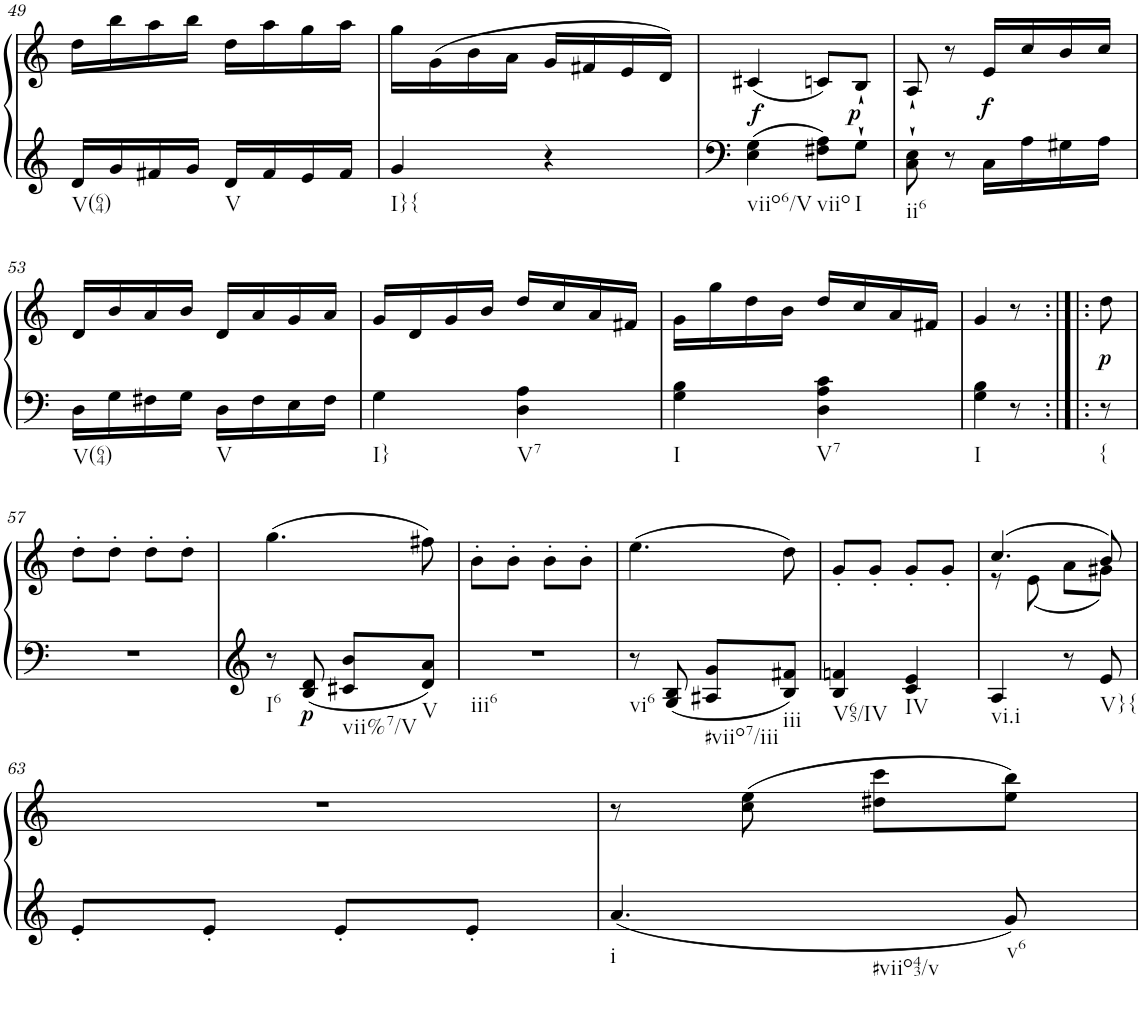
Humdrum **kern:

**kern	**kern	**dynam
*part1	*part1	*part1
*staff2	*staff1	*staff1/2
*I"Klavier linke Hand	*	*
!!LO:PB:g=z
*clefG2	*clefF4	*
*k[]	*k[]	*
*M2/4	*M2/4	*
=49	=49	=49
!LO:TX:b:t=V(64)	!	!
16d/LL	16dd\LL	.
16g/	16bb\	.
16f#X/	16aa\	.
16g/JJ	16bb\JJ	.
!LO:TX:b:t=V	!	!
16d/LL	16dd\LL	.
16f#/	16aa\	.
16e/	16gg\	.
16f#/JJ	16aa\JJ	.
=50	=50	=50
!LO:TX:b:t=I}{	!	!
4g/	16gg\LL	.
.	(16g\	.
.	16b\	.
.	16a\JJ	.
4r	16g/LL	.
.	16f#X/	.
.	16e/	.
.	16d/JJ)	.
=51	=51	=51
!LO:TX:b:t=viio6/V	!	!
!	!	!LO:DY:b
4E\ 4G\	(4c#X/	f
!LO:TX:b:t=viio	!	!
8F#X\ 8A\L	8cn/L)	.
!LO:TX:b:t=I	!	!
!	!	!LO:DY:a=2
8G`\J	8B`/J	p
=52	=52	=52
!LO:TX:b:t=ii6	!	!
8C\` 8E\`	8A`/	.
8r	8r	.
!	!	!LO:DY:b
16C\LL	16e/LL	f
16A\	16cc/	.
16G#X\	16b/	.
16A\JJ	16cc/JJ	.
!!LO:LB:g=z
=53	=53	=53
!LO:TX:b:t=V(64)	!	!
16D\LL	16d/LL	.
16G\	16b/	.
16F#X\	16a/	.
16G\JJ	16b/JJ	.
!LO:TX:b:t=V	!	!
16D\LL	16d/LL	.
16F#\	16a/	.
16E\	16g/	.
16F#\JJ	16a/JJ	.
=54	=54	=54
!LO:TX:b:t=I}	!	!
4G\	16g/LL	.
.	16d/	.
.	16g/	.
.	16b/JJ	.
!LO:TX:b:t=V7	!	!
4D\ 4A\	16dd/LL	.
.	16cc/	.
.	16a/	.
.	16f#X/JJ	.
=55	=55	=55
!LO:TX:b:t=I	!	!
4G\ 4B\	16g\LL	.
.	16gg\	.
.	16dd\	.
.	16b\JJ	.
!LO:TX:b:t=V7	!	!
4D\ 4A\ 4c\	16dd/LL	.
.	16cc/	.
.	16a/	.
.	16f#X/JJ	.
=56	=56	=56
!LO:TX:b:t=I	!	!
4G\ 4B\	4g/	.
8r	8r	.
=56X1:|!|:	=56X1:|!|:	=56X1:|!|:
!LO:TX:b:t={	!	!
!	!	!LO:DY:b
8r	8dd\	p
!!LO:LB:g=z
=57	=57	=57
2r	8dd'\L	.
.	8dd'\J	.
.	8dd'\L	.
.	8dd'\J	.
=58	=58	=58
!LO:TX:b:t=I6	!	!
8r	(4.gg\	.
!	!	!LO:DY:b=2
8B/ 8d/	.	p
!LO:TX:b:t=vii%7/V	!	!
8c#X/ 8b/L	.	.
!LO:TX:b:t=V	!	!
8d/ 8a/J	8ff#X\)	.
=59	=59	=59
!LO:TX:b:t=iii6	!	!
2r	8b'\L	.
.	8b'\J	.
.	8b'\L	.
.	8b'\J	.
=60	=60	=60
!LO:TX:b:t=vi6	!	!
8r	(4.ee\	.
8G/ 8B/	.	.
!LO:TX:b:t=#viio7/iii	!	!
8A#X/ 8g/L	.	.
!LO:TX:b:t=iii	!	!
8B/ 8f#X/J	8dd\)	.
=61	=61	=61
!LO:TX:b:t=V65/IV	!	!
4B/ 4fn/	8g'/L	.
.	8g'/J	.
!LO:TX:b:t=IV	!	!
4c/ 4e/	8g'/L	.
.	8g'/J	.
=62	=62	=62
*	*^	*
!LO:TX:b:t=vi.i	!	!	!
4A/	(4.cc/	8r	.
.	.	(8e\	.
8r	.	8a\L	.
!LO:TX:b:t=V}{	!	!	!
8e/	8b/)	8g#X\J)	.
*	*v	*v	*
!!LO:LB:g=z
=63	=63	=63
8e'/L	2r	.
8e'/J	.	.
8e'/L	.	.
8e'/J	.	.
=64	=64	=64
!LO:TX:b:t=i	!	!
!LO:TX:b:t=#viio43/v	!	!
4.a/	8r	.
.	(8cc\ 8ee\	.
.	8dd#X\ 8ccc\L	.
!LO:TX:b:t=v6	!	!
8g/	8ee\ 8bb\J)	.
=	=	=
*-	*-	*-
